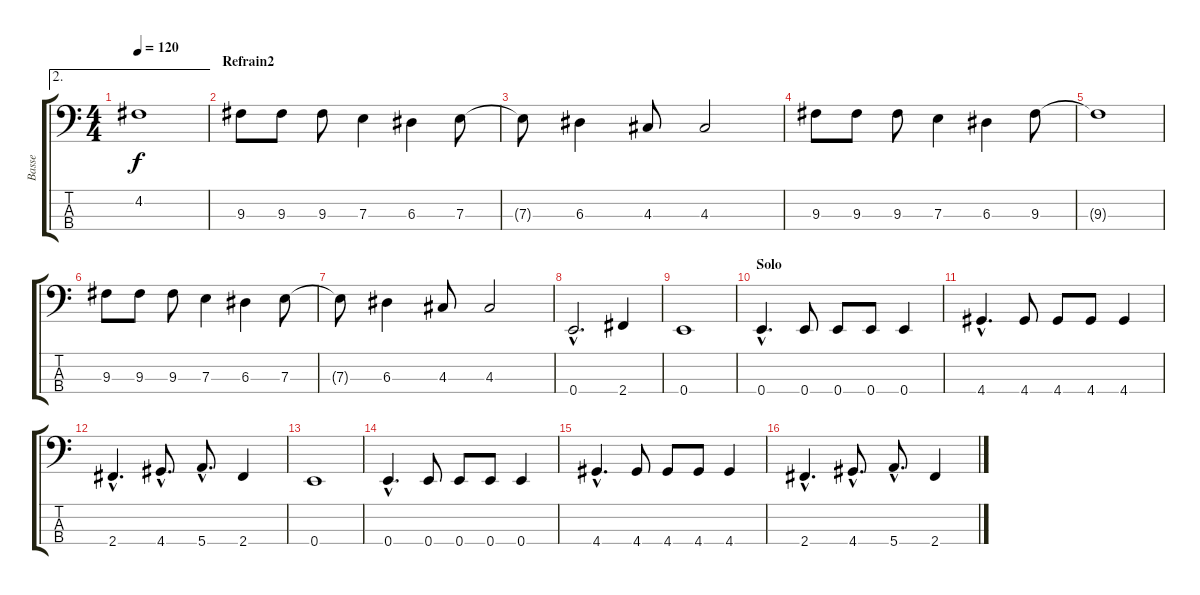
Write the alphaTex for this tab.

\track ("Basse" "Basse") {instrument electricbassfinger}
\staff {score tabs}
\tuning (G2 D2 A1 E1) {hide}
\ae 2
\ts (4 4)
\tempo 120
\clef f4
\ks c
4.2.1{dy f} |
\section ("" "Refrain2")
9.3.8 9.3.8 9.3.8 7.3.4 6.3.4 7.3.8 |
7.3{t}.8 6.3.4 4.3.8 4.3.2 |
9.3.8 9.3.8 9.3.8 7.3.4 6.3.4 9.3.8 |
9.3{t}.1 |
9.3.8 9.3.8 9.3.8 7.3.4 6.3.4 7.3.8 |
7.3{t}.8 6.3.4 4.3.8 4.3.2 |
0.4{hac}.2{d} 2.4.4 |
0.4.1 |
\section ("" "Solo")
0.4{hac}.4{d} 0.4.8 0.4.8 0.4.8 0.4.4 |
4.4{hac}.4{d} 4.4.8 4.4.8 4.4.8 4.4.4 |
2.4{hac}.4{d} 4.4{hac}.8{d} 5.4{hac}.8{d} 2.4.4 |
0.4.1 |
0.4{hac}.4{d} 0.4.8 0.4.8 0.4.8 0.4.4 |
4.4{hac}.4{d} 4.4.8 4.4.8 4.4.8 4.4.4 |
2.4{hac}.4{d} 4.4{hac}.8{d} 5.4{hac}.8{d} 2.4.4
